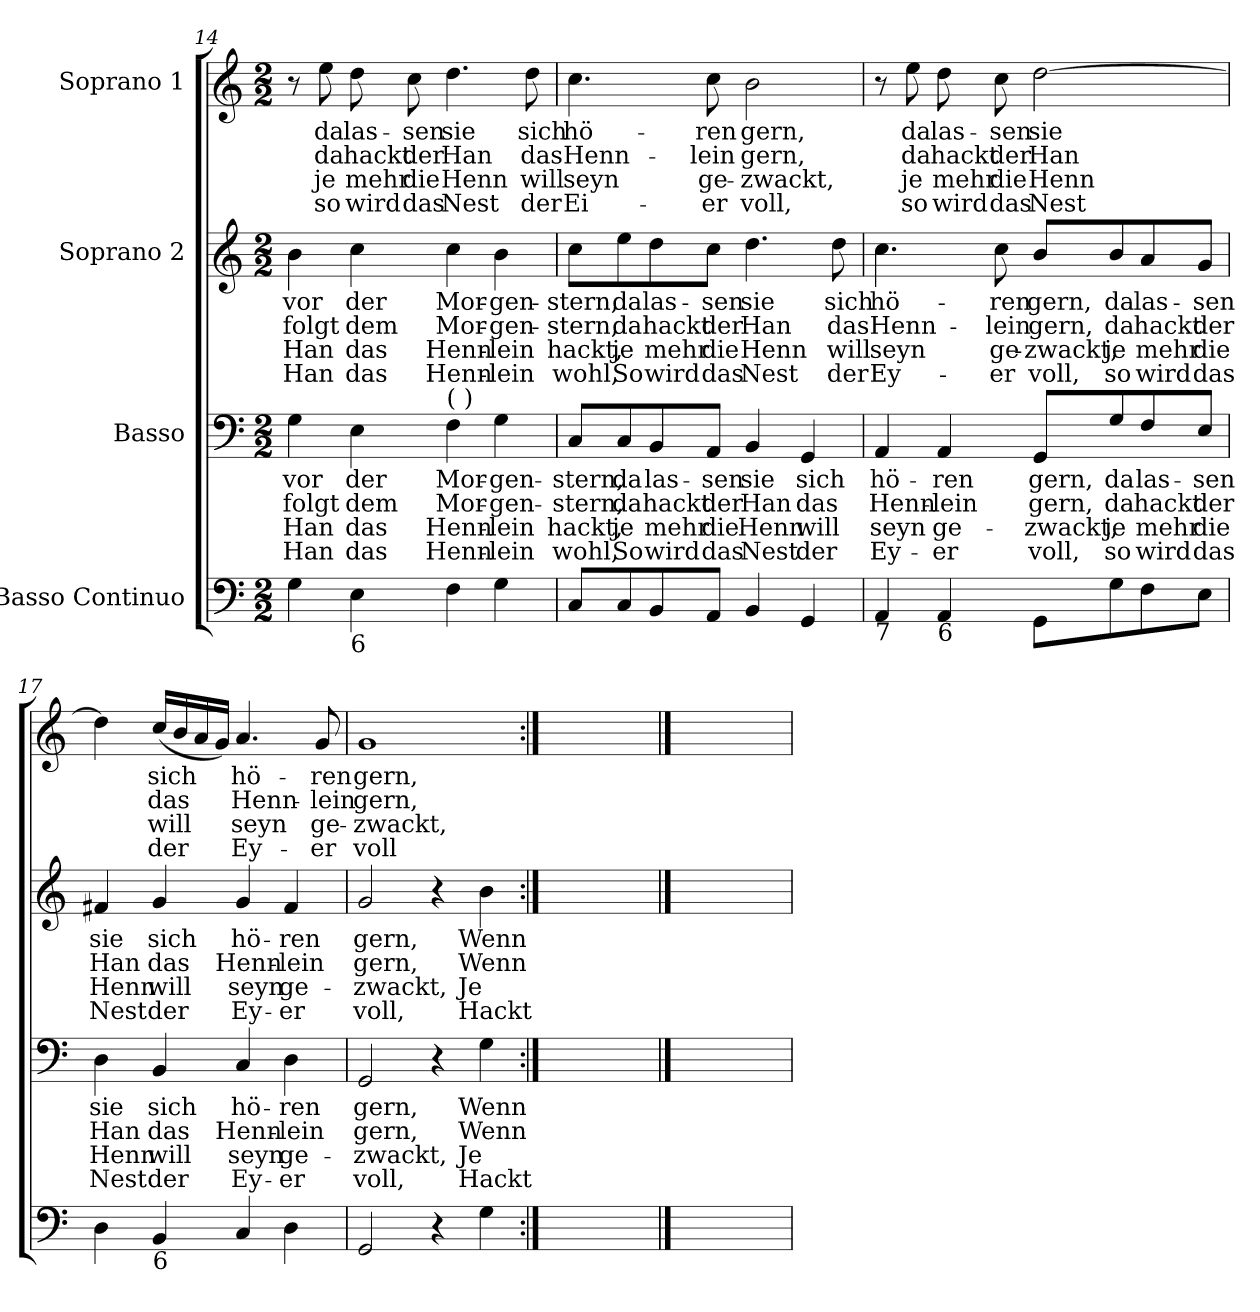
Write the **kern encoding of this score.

**kern	**kern	**text	**text	**text	**text	**kern	**text	**text	**text	**text	**kern	**text	**text	**text	**text
*part4	*part3	*part3	*part3	*part3	*part3	*part2	*part2	*part2	*part2	*part2	*part1	*part1	*part1	*part1	*part1
*staff4	*staff3	*staff3	*staff3	*staff3	*staff3	*staff2	*staff2	*staff2	*staff2	*staff2	*staff1	*staff1	*staff1	*staff1	*staff1
*I"Basso Continuo	*I"Basso	*	*	*	*	*I"Soprano 2	*	*	*	*	*I"Soprano 1	*	*	*	*
*clefF4	*clefF4	*	*	*	*	*clefG2	*	*	*	*	*clefG2	*	*	*	*
*k[]	*k[]	*	*	*	*	*k[]	*	*	*	*	*k[]	*	*	*	*
*C:	*C:	*	*	*	*	*C:	*	*	*	*	*C:	*	*	*	*
*M2/2	*M2/2	*	*	*	*	*M2/2	*	*	*	*	*M2/2	*	*	*	*
=14	=14	=14	=14	=14	=14	=14	=14	=14	=14	=14	=14	=14	=14	=14	=14
!	!	!LO:LY:b	!LO:LY:b	!LO:LY:b	!LO:LY:b	!	!LO:LY:b	!LO:LY:b	!LO:LY:b	!LO:LY:b	!	!	!	!	!
4G	4G	vor	folgt	Han	Han	4b	vor	folgt	Han	Han	8r	.	.	.	.
!	!	!	!	!	!	!	!	!	!	!	!	!LO:LY:b	!LO:LY:b	!LO:LY:b	!LO:LY:b
.	.	.	.	.	.	.	.	.	.	.	8ee	da	da	je	so
!LO:TX:b:t=6	!	!	!	!	!	!	!	!	!	!	!	!	!	!	!
!	!	!LO:LY:b	!LO:LY:b	!LO:LY:b	!LO:LY:b	!	!LO:LY:b	!LO:LY:b	!LO:LY:b	!LO:LY:b	!	!LO:LY:b	!LO:LY:b	!LO:LY:b	!LO:LY:b
4E	4E	der	dem	das	das	4cc	der	dem	das	das	8dd	las-	-hackt	mehr	wird
!	!	!	!	!	!	!	!	!	!	!	!	!LO:LY:b	!LO:LY:b	!LO:LY:b	!LO:LY:b
.	.	.	.	.	.	.	.	.	.	.	8cc	sen	der	die	das
!	!LO:TX:a:t=(  )	!	!	!	!	!	!	!	!	!	!	!	!	!	!
!	!	!LO:LY:b	!LO:LY:b	!LO:LY:b	!LO:LY:b	!	!LO:LY:b	!LO:LY:b	!LO:LY:b	!LO:LY:b	!	!LO:LY:b	!LO:LY:b	!LO:LY:b	!LO:LY:b
4F	4F	Mor-	-Mor-	-Henn-	-Henn-	4cc	Mor-	-Mor-	-Henn-	-Henn-	4.dd	sie	Han	Henn	Nest
!	!	!LO:LY:b	!LO:LY:b	!LO:LY:b	!LO:LY:b	!	!LO:LY:b	!LO:LY:b	!LO:LY:b	!LO:LY:b	!	!	!	!	!
4G	4G	-gen-	-gen-	-lein	lein	4b	-gen-	-gen-	-lein	lein	.	.	.	.	.
!	!	!	!	!	!	!	!	!	!	!	!	!LO:LY:b	!LO:LY:b	!LO:LY:b	!LO:LY:b
.	.	.	.	.	.	.	.	.	.	.	8dd	sich	das	will	der
=15	=15	=15	=15	=15	=15	=15	=15	=15	=15	=15	=15	=15	=15	=15	=15
!	!	!LO:LY:b	!LO:LY:b	!LO:LY:b	!LO:LY:b	!	!LO:LY:b	!LO:LY:b	!LO:LY:b	!LO:LY:b	!	!LO:LY:b	!LO:LY:b	!LO:LY:b	!LO:LY:b
8CL	8C/L	stern,	stern,	hackt,	wohl,	8cc\L	stern,	stern,	hackt,	wohl,	4.cc	hö-	-Henn-	-seyn	Ei-
!	!	!LO:LY:b	!LO:LY:b	!LO:LY:b	!LO:LY:b	!	!LO:LY:b	!LO:LY:b	!LO:LY:b	!LO:LY:b	!	!	!	!	!
8C	8C/	da	da	je	So	8ee\	da	da	je	So	.	.	.	.	.
!	!	!LO:LY:b	!LO:LY:b	!LO:LY:b	!LO:LY:b	!	!LO:LY:b	!LO:LY:b	!LO:LY:b	!LO:LY:b	!	!	!	!	!
8BB	8BB/	las-	-hackt	mehr	wird	8dd\	las-	-hackt	mehr	wird	.	.	.	.	.
!	!	!LO:LY:b	!LO:LY:b	!LO:LY:b	!LO:LY:b	!	!LO:LY:b	!LO:LY:b	!LO:LY:b	!LO:LY:b	!	!LO:LY:b	!LO:LY:b	!LO:LY:b	!LO:LY:b
8AAJ	8AA/J	sen	der	die	das	8cc\J	sen	der	die	das	8cc	-ren	lein	ge-	-er
!	!	!LO:LY:b	!LO:LY:b	!LO:LY:b	!LO:LY:b	!	!LO:LY:b	!LO:LY:b	!LO:LY:b	!LO:LY:b	!	!LO:LY:b	!LO:LY:b	!LO:LY:b	!LO:LY:b
4BB	4BB	sie	Han	Henn	Nest	4.dd	sie	Han	Henn	Nest	2b	gern,	gern,	zwackt,	voll,
!	!	!LO:LY:b	!LO:LY:b	!LO:LY:b	!LO:LY:b	!	!	!	!	!	!	!	!	!	!
4GG	4GG	sich	das	will	der	.	.	.	.	.	.	.	.	.	.
!	!	!	!	!	!	!	!LO:LY:b	!LO:LY:b	!LO:LY:b	!LO:LY:b	!	!	!	!	!
.	.	.	.	.	.	8dd	sich	das	will	der	.	.	.	.	.
!!LO:LB:g=z
=16	=16	=16	=16	=16	=16	=16	=16	=16	=16	=16	=16	=16	=16	=16	=16
!LO:TX:b:t=7	!	!	!	!	!	!	!	!	!	!	!	!	!	!	!
!	!	!LO:LY:b	!LO:LY:b	!LO:LY:b	!LO:LY:b	!	!LO:LY:b	!LO:LY:b	!LO:LY:b	!LO:LY:b	!	!	!	!	!
4AA	4AA	hö-	-Henn-	-seyn	Ey-	4.cc	hö-	-Henn-	-seyn	Ey-	8r	.	.	.	.
!	!	!	!	!	!	!	!	!	!	!	!	!LO:LY:b	!LO:LY:b	!LO:LY:b	!LO:LY:b
.	.	.	.	.	.	.	.	.	.	.	8ee	da	da	je	so
!LO:TX:b:t=6	!	!	!	!	!	!	!	!	!	!	!	!	!	!	!
!	!	!LO:LY:b	!LO:LY:b	!LO:LY:b	!LO:LY:b	!	!	!	!	!	!	!LO:LY:b	!LO:LY:b	!LO:LY:b	!LO:LY:b
4AA	4AA	-ren	lein	ge-	-er	.	.	.	.	.	8dd	las-	-hackt	mehr	wird
!	!	!	!	!	!	!	!LO:LY:b	!LO:LY:b	!LO:LY:b	!LO:LY:b	!	!LO:LY:b	!LO:LY:b	!LO:LY:b	!LO:LY:b
.	.	.	.	.	.	8cc	-ren	lein	ge-	-er	8cc	sen	der	die	das
!	!	!LO:LY:b	!LO:LY:b	!LO:LY:b	!LO:LY:b	!	!LO:LY:b	!LO:LY:b	!LO:LY:b	!LO:LY:b	!	!LO:LY:b	!LO:LY:b	!LO:LY:b	!LO:LY:b
8GG\L	8GG/L	gern,	gern,	zwackt,	voll,	8b/L	gern,	gern,	zwackt,	voll,	[2dd	sie	Han	Henn	Nest
!	!	!LO:LY:b	!LO:LY:b	!LO:LY:b	!LO:LY:b	!	!LO:LY:b	!LO:LY:b	!LO:LY:b	!LO:LY:b	!	!	!	!	!
8G\	8G/	da	da	je	so	8b/	da	da	je	so	.	.	.	.	.
!	!	!LO:LY:b	!LO:LY:b	!LO:LY:b	!LO:LY:b	!	!LO:LY:b	!LO:LY:b	!LO:LY:b	!LO:LY:b	!	!	!	!	!
8F\	8F/	las-	-hackt	mehr	wird	8a/	las-	-hackt	mehr	wird	.	.	.	.	.
!	!	!LO:LY:b	!LO:LY:b	!LO:LY:b	!LO:LY:b	!	!LO:LY:b	!LO:LY:b	!LO:LY:b	!LO:LY:b	!	!	!	!	!
8E\J	8E/J	sen	der	die	das	8g/J	sen	der	die	das	.	.	.	.	.
=17	=17	=17	=17	=17	=17	=17	=17	=17	=17	=17	=17	=17	=17	=17	=17
!	!	!LO:LY:b	!LO:LY:b	!LO:LY:b	!LO:LY:b	!	!LO:LY:b	!LO:LY:b	!LO:LY:b	!LO:LY:b	!	!	!	!	!
4D	4D	sie	Han	Henn	Nest	4f#X	sie	Han	Henn	Nest	4dd]	.	.	.	.
!LO:TX:b:t=6	!	!	!	!	!	!	!	!	!	!	!	!	!	!	!
!	!	!LO:LY:b	!LO:LY:b	!LO:LY:b	!LO:LY:b	!	!LO:LY:b	!LO:LY:b	!LO:LY:b	!LO:LY:b	!	!LO:LY:b	!LO:LY:b	!LO:LY:b	!LO:LY:b
4BB	4BB	sich	das	will	der	4g	sich	das	will	der	(<16ccLL	sich	das	will	der
.	.	.	.	.	.	.	.	.	.	.	16b	.	.	.	.
.	.	.	.	.	.	.	.	.	.	.	16a	.	.	.	.
.	.	.	.	.	.	.	.	.	.	.	16gJJ)	.	.	.	.
!	!	!LO:LY:b	!LO:LY:b	!LO:LY:b	!LO:LY:b	!	!LO:LY:b	!LO:LY:b	!LO:LY:b	!LO:LY:b	!	!LO:LY:b	!LO:LY:b	!LO:LY:b	!LO:LY:b
4C	4C	hö-	-Henn-	-seyn	Ey-	4g	hö-	-Henn-	-seyn	Ey-	4.a	hö-	-Henn-	-seyn	Ey-
!	!	!LO:LY:b	!LO:LY:b	!LO:LY:b	!LO:LY:b	!	!LO:LY:b	!LO:LY:b	!LO:LY:b	!LO:LY:b	!	!	!	!	!
4D	4D	-ren	lein	ge-	-er	4f#	-ren	lein	ge-	-er	.	.	.	.	.
!	!	!	!	!	!	!	!	!	!	!	!	!LO:LY:b	!LO:LY:b	!LO:LY:b	!LO:LY:b
.	.	.	.	.	.	.	.	.	.	.	8g	-ren	lein	ge-	-er
=18	=18	=18	=18	=18	=18	=18	=18	=18	=18	=18	=18	=18	=18	=18	=18
!	!	!LO:LY:b	!LO:LY:b	!LO:LY:b	!LO:LY:b	!	!LO:LY:b	!LO:LY:b	!LO:LY:b	!LO:LY:b	!	!LO:LY:b	!LO:LY:b	!LO:LY:b	!LO:LY:b
2GG	2GG	gern,	gern,	zwackt,	voll,	2g	gern,	gern,	zwackt,	voll,	1g	gern,	gern,	zwackt,	voll
4r	4r	.	.	.	.	4r	.	.	.	.	.	.	.	.	.
!	!	!LO:LY:b	!LO:LY:b	!LO:LY:b	!LO:LY:b	!	!LO:LY:b	!LO:LY:b	!LO:LY:b	!LO:LY:b	!	!	!	!	!
4G	4G	Wenn	Wenn	Je	Hackt	4b	Wenn	Wenn	Je	Hackt	.	.	.	.	.
=19:|!	=19:|!	=19:|!	=19:|!	=19:|!	=19:|!	=19:|!	=19:|!	=19:|!	=19:|!	=19:|!	=19:|!	=19:|!	=19:|!	=19:|!	=19:|!
!	!	!LO:LY:b	!LO:LY:b	!LO:LY:b	!LO:LY:b	!	!LO:LY:b	!LO:LY:b	!LO:LY:b	!LO:LY:b	!	!LO:LY:b	!LO:LY:b	!LO:LY:b	!LO:LY:b
[1GGyy	[1GGyy	gern.	gern.	-zwackt.	voll.	[1gyy	gern.	gern.	-zwackt.	voll.	[1gyy	gern.	gern.	-zwackt.	voll.
==20	==20	==20	==20	==20	==20	==20	==20	==20	==20	==20	==20	==20	==20	==20	==20
1GGyy]	1GGyy]	.	.	.	.	1gyy]	.	.	.	.	1gyy]	.	.	.	.
=	=	=	=	=	=	=	=	=	=	=	=	=	=	=	=
*-	*-	*-	*-	*-	*-	*-	*-	*-	*-	*-	*-	*-	*-	*-	*-
